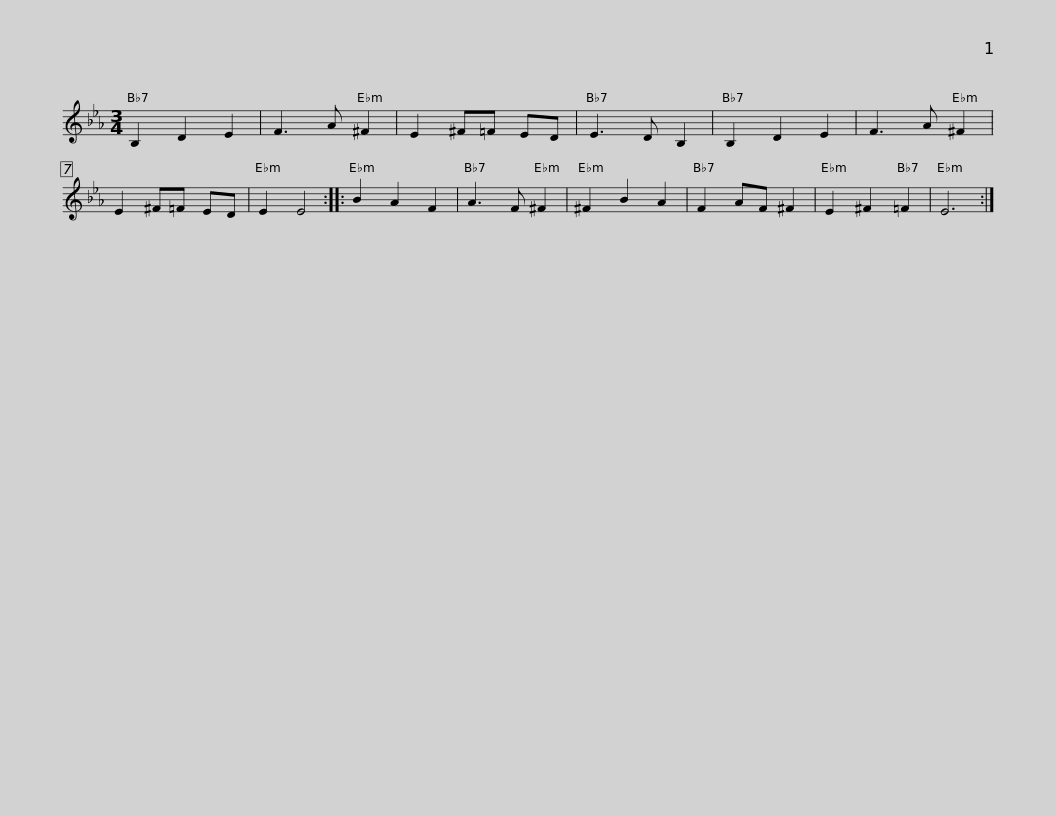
X:1
L:1/8
M:3/4
I:linebreak $
K:Eb
V:1 treble
V:1
 B,2 D2 E2 | F3 A ^F2 | E2 ^F=F ED | E3 D B,2 | B,2 D2 E2 | %5
 F3 A ^F2 | E2 ^F=F ED | E2 E4 :: B2 A2 F2 |$ A3 F ^F2 | %10
 ^F2 B2 A2 | F2 AF ^F2 | E2 ^F2 =F2 | E6 :| %14
